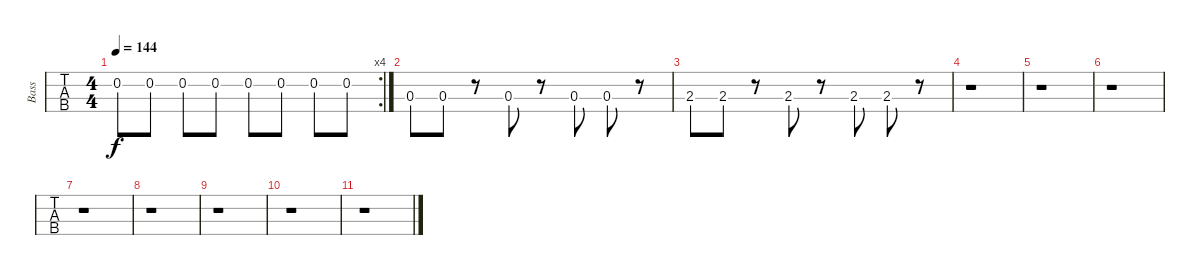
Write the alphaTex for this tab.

\track ("Bass" "Bass") {instrument electricbasspick}
\staff {tabs}
\tuning (Eb2 Bb1 F1 C1) {hide}
\rc 4
\ts (4 4)
\tempo 144
\clef f4
\ks c
0.2.8{dy f} 0.2.8 0.2.8 0.2.8 0.2.8 0.2.8 0.2.8 0.2.8 |
0.3.8 0.3.8 r.8 0.3.8 r.8 0.3.8 0.3.8 r.8 |
2.3.8 2.3.8 r.8 2.3.8 r.8 2.3.8 2.3.8 r.8 |
r.1 |
r.1 |
r.1 |
r.1 |
r.1 |
r.1 |
r.1 |
r.1
